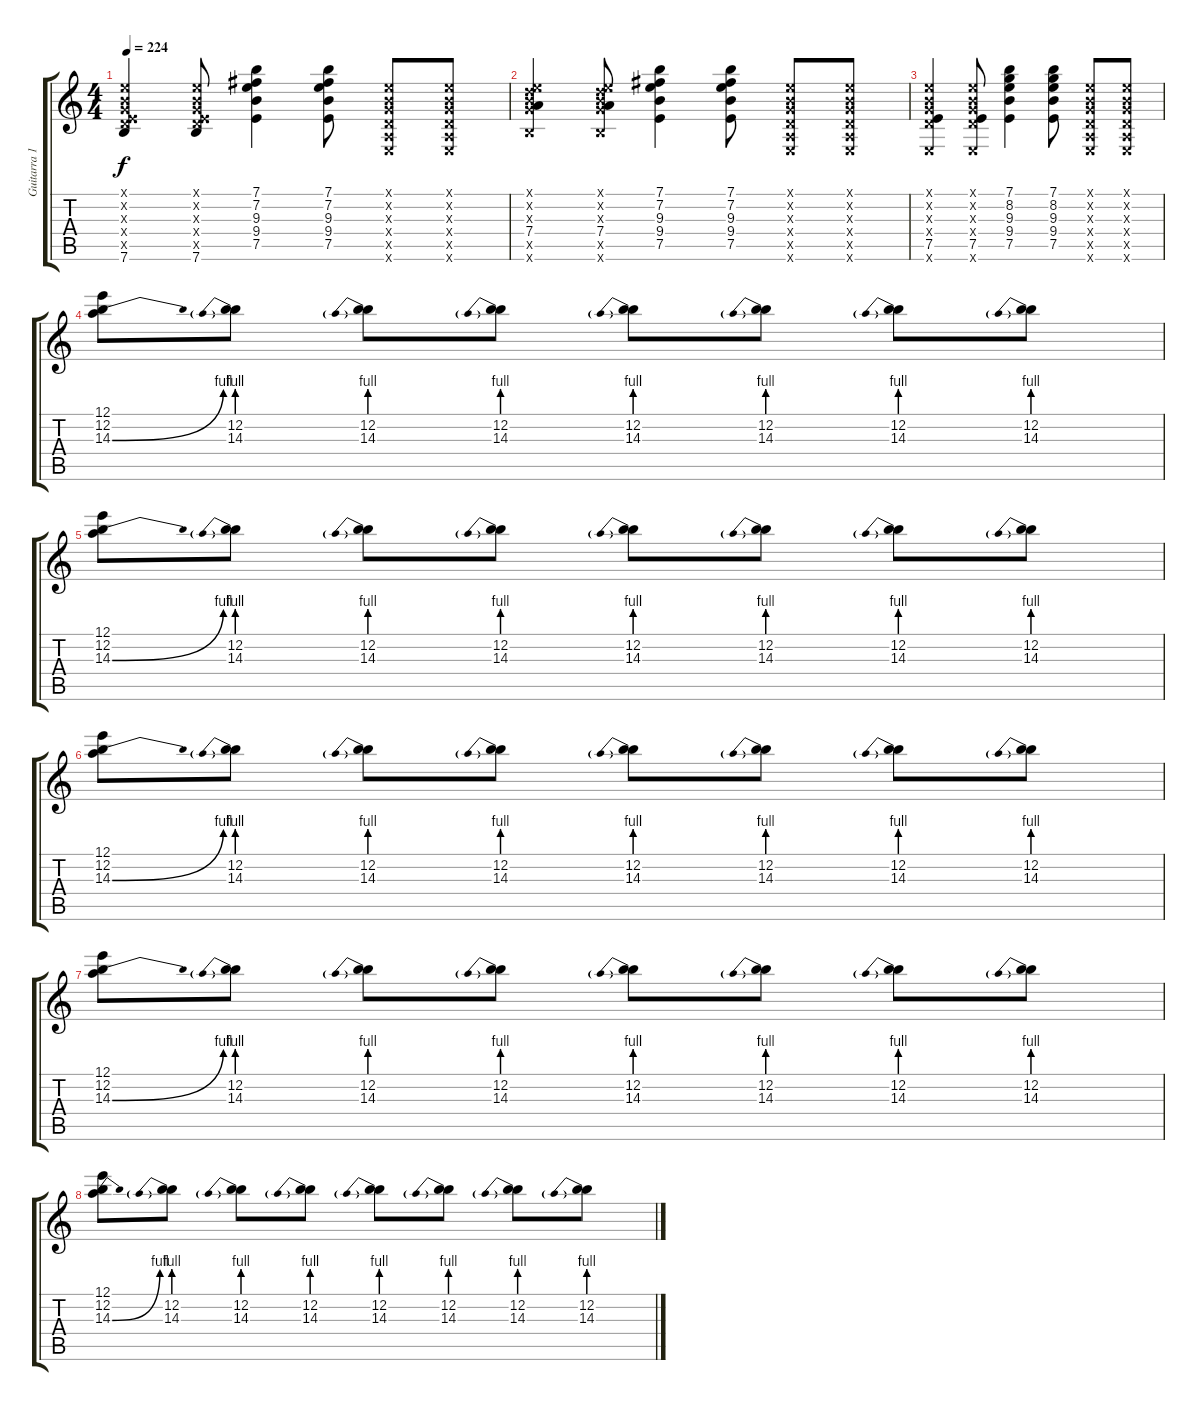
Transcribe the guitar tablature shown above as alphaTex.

\track ("Guitarra 1 - Mathias" "Guitarra 1") {instrument distortionguitar}
\staff {score tabs}
\tuning (E4 B3 G3 D3 A2 E2) {hide}
\ts (4 4)
\tempo 224
\clef g2
\ks c
(0.1{x} 0.2{x} 0.3{x} 0.4{x} 7.5{x} 7.6).4{dy f} (0.1{x} 0.2{x} 0.3{x} 0.4{x} 7.5{x} 7.6).8 (7.1 7.2 9.3 9.4 7.5).4 (7.1 7.2 9.3 9.4 7.5).8 (0.1{x} 0.2{x} 0.3{x} 0.4{x} 0.5{x} 0.6{x}).8 (0.1{x} 0.2{x} 0.3{x} 0.4{x} 0.5{x} 0.6{x}).8 |
(0.1{x} 0.2{x} 7.3{x} 7.4 10.5{x} 7.6{x}).4 (0.1{x} 0.2{x} 7.3{x} 7.4 10.5{x} 7.6{x}).8 (7.1 7.2 9.3 9.4 7.5).4 (7.1 7.2 9.3 9.4 7.5).8 (0.1{x} 0.2{x} 0.3{x} 0.4{x} 0.5{x} 0.6{x}).8 (0.1{x} 0.2{x} 0.3{x} 0.4{x} 0.5{x} 0.6{x}).8 |
(0.1{x} 0.2{x} 0.3{x} 0.4{x} 7.5 0.6{x}).4 (0.1{x} 0.2{x} 0.3{x} 0.4{x} 7.5 0.6{x}).8 (7.1 8.2 9.3 9.4 7.5).4 (7.1 8.2 9.3 9.4 7.5).8 (0.1{x} 0.2{x} 0.3{x} 0.4{x} 0.5{x} 0.6{x}).8 (0.1{x} 0.2{x} 0.3{x} 0.4{x} 0.5{x} 0.6{x}).8 |
(12.1 12.2 14.3{be (bend 0 0 60 4)}).8 (12.2 14.3{be (prebend 0 4 60 4)}).8 (12.2 14.3{be (prebend 0 4 60 4)}).8 (12.2 14.3{be (prebend 0 4 60 4)}).8 (12.2 14.3{be (prebend 0 4 60 4)}).8 (12.2 14.3{be (prebend 0 4 60 4)}).8 (12.2 14.3{be (prebend 0 4 60 4)}).8 (12.2 14.3{be (prebend 0 4 60 4)}).8 |
(12.1 12.2 14.3{be (bend 0 0 60 4)}).8 (12.2 14.3{be (prebend 0 4 60 4)}).8 (12.2 14.3{be (prebend 0 4 60 4)}).8 (12.2 14.3{be (prebend 0 4 60 4)}).8 (12.2 14.3{be (prebend 0 4 60 4)}).8 (12.2 14.3{be (prebend 0 4 60 4)}).8 (12.2 14.3{be (prebend 0 4 60 4)}).8 (12.2 14.3{be (prebend 0 4 60 4)}).8 |
(12.1 12.2 14.3{be (bend 0 0 60 4)}).8 (12.2 14.3{be (prebend 0 4 60 4)}).8 (12.2 14.3{be (prebend 0 4 60 4)}).8 (12.2 14.3{be (prebend 0 4 60 4)}).8 (12.2 14.3{be (prebend 0 4 60 4)}).8 (12.2 14.3{be (prebend 0 4 60 4)}).8 (12.2 14.3{be (prebend 0 4 60 4)}).8 (12.2 14.3{be (prebend 0 4 60 4)}).8 |
(12.1 12.2 14.3{be (bend 0 0 60 4)}).8 (12.2 14.3{be (prebend 0 4 60 4)}).8 (12.2 14.3{be (prebend 0 4 60 4)}).8 (12.2 14.3{be (prebend 0 4 60 4)}).8 (12.2 14.3{be (prebend 0 4 60 4)}).8 (12.2 14.3{be (prebend 0 4 60 4)}).8 (12.2 14.3{be (prebend 0 4 60 4)}).8 (12.2 14.3{be (prebend 0 4 60 4)}).8 |
(12.1 12.2 14.3{be (bend 0 0 60 4)}).8 (12.2 14.3{be (prebend 0 4 60 4)}).8 (12.2 14.3{be (prebend 0 4 60 4)}).8 (12.2 14.3{be (prebend 0 4 60 4)}).8 (12.2 14.3{be (prebend 0 4 60 4)}).8 (12.2 14.3{be (prebend 0 4 60 4)}).8 (12.2 14.3{be (prebend 0 4 60 4)}).8 (12.2 14.3{be (prebend 0 4 60 4)}).8
